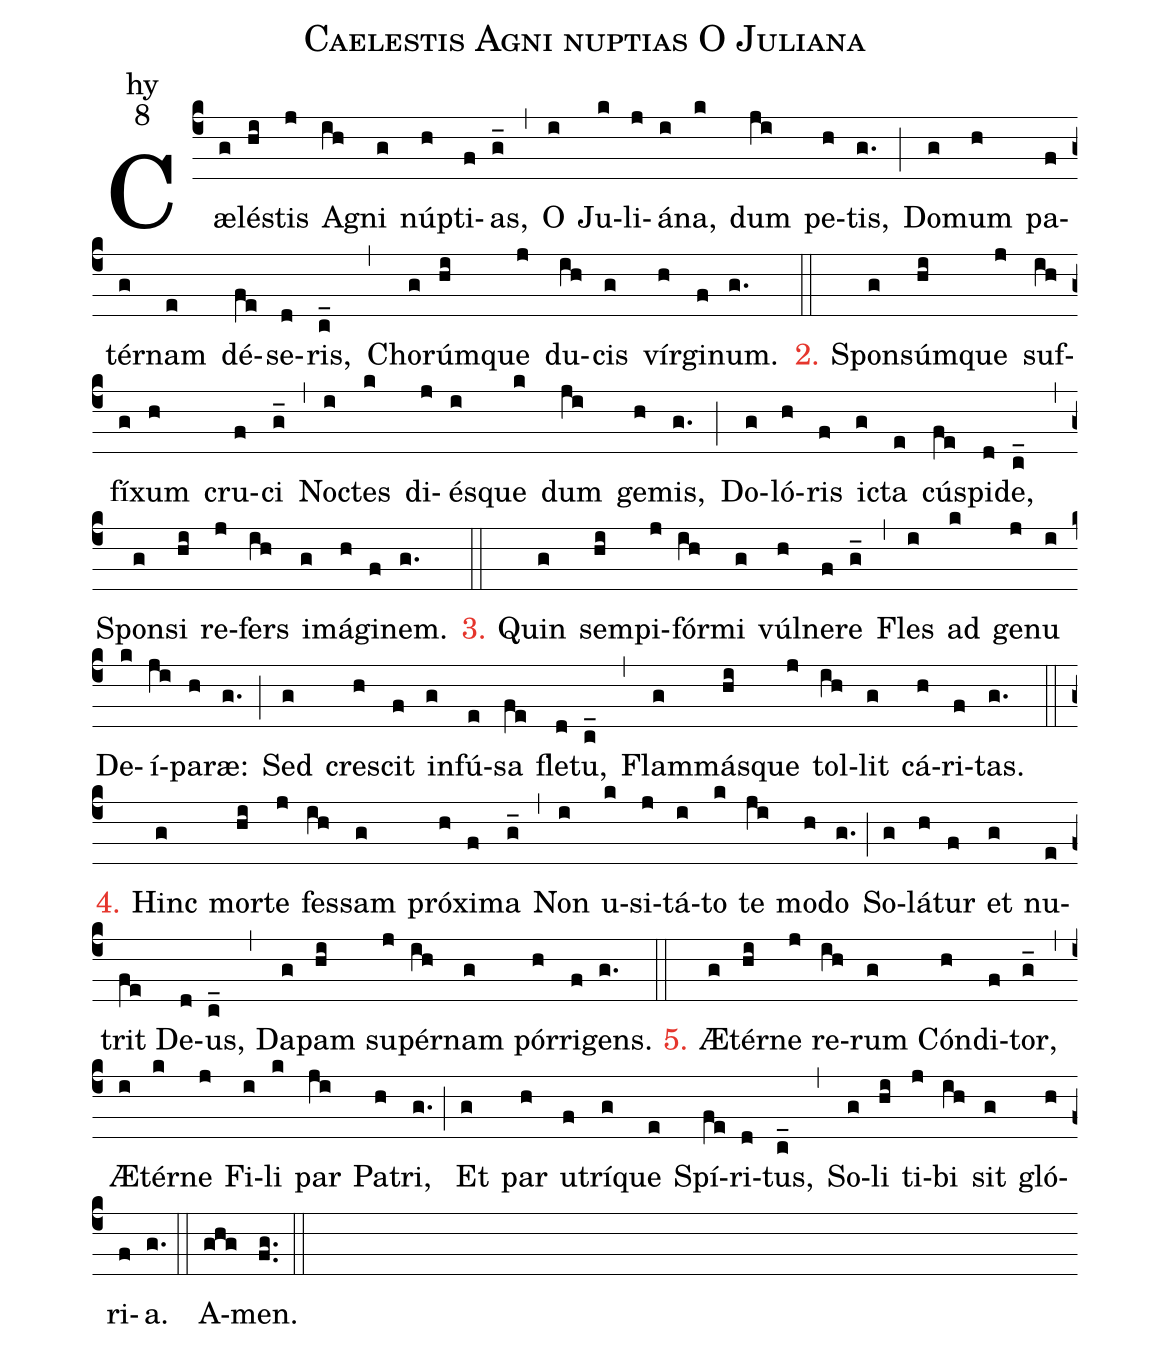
name:Caelestis Agni nuptias O Juliana;
office-part:hy;
mode:8;
%%
(c4) Cæ(g)lé(hi)stis(j) A(ih)gni(g) núp(h)ti(f)as,(g_) (,)
O(i) Ju(k)li(j)á(i)na,(k) dum(ji) pe(h)tis,(g.) (;)
Do(g)mum(h) pa(f)tér(g)nam(e) dé(fe)se(d)ris,(c_) (,)
Cho(g)rúm(hi)que(j) du(ih)cis(g) vír(h)gi(f)num.(g.) (::)

<c>2.</c> Spon(g)súm(hi)que(j) suf(ih)fí(g)xum(h) cru(f)ci(g_) (,)
No(i)ctes(k) di(j)és(i)que(k) dum(ji) ge(h)mis,(g.) (;)
Do(g)ló(h)ris(f) i(g)cta(e) cú(fe)spi(d)de,(c_) (,)
Spon(g)si(hi) re(j)fers(ih) i(g)má(h)gi(f)nem.(g.) (::)

<c>3.</c>  Quin(g) sem(hi)pi(j)fór(ih)mi(g) vúl(h)ne(f)re(g_) (,)
Fles(i) ad(k) ge(j)nu(i) De(k)í(ji)pa(h)ræ:(g.) (;)
Sed(g) cre(h)scit(f) in(g)fú(e)sa(fe) fle(d)tu,(c_) (,)
Flam(g)más(hi)que(j) tol(ih)lit(g) cá(h)ri(f)tas.(g.) (::)

<c>4.</c>  Hinc(g) mor(hi)te(j) fes(ih)sam(g) pró(h)xi(f)ma(g_) (,)
Non(i) u(k)si(j)tá(i)to(k) te(ji) mo(h)do(g.) (;)
So(g)lá(h)tur(f) et(g) nu(e)trit(fe) De(d)us,(c_) (,)
Da(g)pam(hi) su(j)pér(ih)nam(g) pór(h)ri(f)gens.(g.) (::)

<c>5.</c> Æ(g)tér(hi)ne(j) re(ih)rum(g) Cón(h)di(f)tor,(g_) (,)
Æ(i)tér(k)ne(j) Fi(i)li(k) par(ji) Pa(h)tri,(g.) (;)
Et(g) par(h) u(f)trí(g)que(e) Spí(fe)ri(d)tus,(c_) (,)
So(g)li(hi) ti(j)bi(ih) sit(g) gló(h)ri(f)a.(g.) (::)

A(ghg)men.(fg..) (::)
